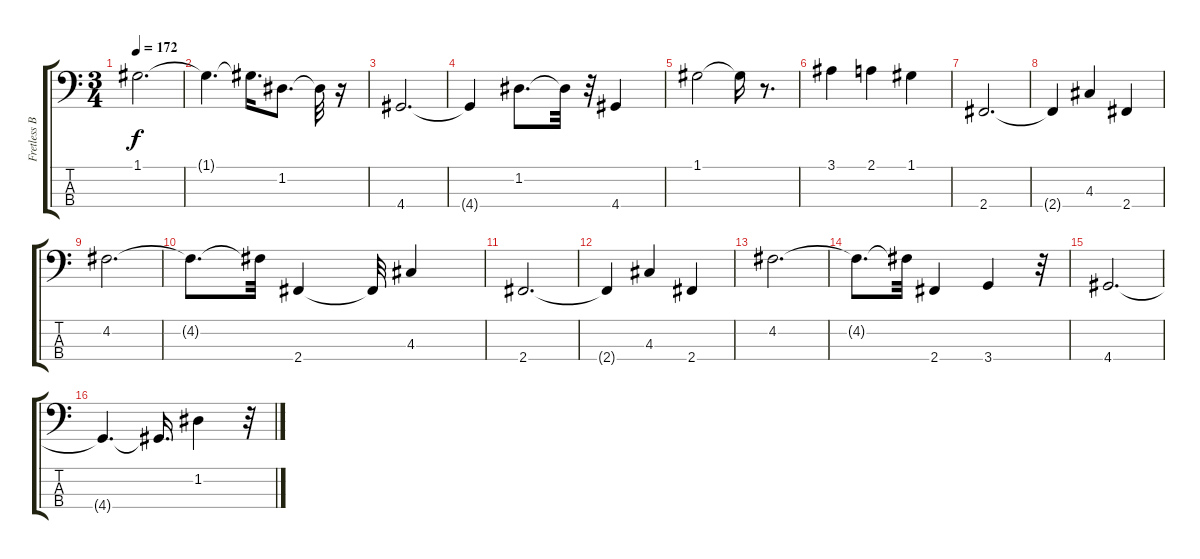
\track ("Fretless Bass" "Fretless B") {instrument fretlessbass}
\staff {score tabs}
\tuning (G2 D2 A1 E1) {hide}
\ts (3 4)
\tempo 172
\clef f4
\ks c
1.1.2{d dy f} |
1.1{t}.4{d} 1.1{t}.16{d} 1.2.8{d} 1.2{t}.32 r.16 |
4.4.2{d} |
4.4{t}.4 1.2.8{d} 1.2{t}.32 r.32 4.4.4 |
1.1.2 1.1{t}.16 r.8{d} |
3.1.4 2.1.4 1.1.4 |
2.4.2{d} |
2.4{t}.4 4.3.4 2.4.4 |
4.2.2{d} |
4.2{t}.8{d} 4.2{t}.32 2.4.4 2.4{t}.32 4.3.4 |
2.4.2{d} |
2.4{t}.4 4.3.4 2.4.4 |
4.2.2{d} |
4.2{t}.8{d} 4.2{t}.32 2.4.4 3.4.4 r.32 |
4.4.2{d} |
4.4{t}.4{d} 4.4{t}.16{d} 1.2.4 r.32
